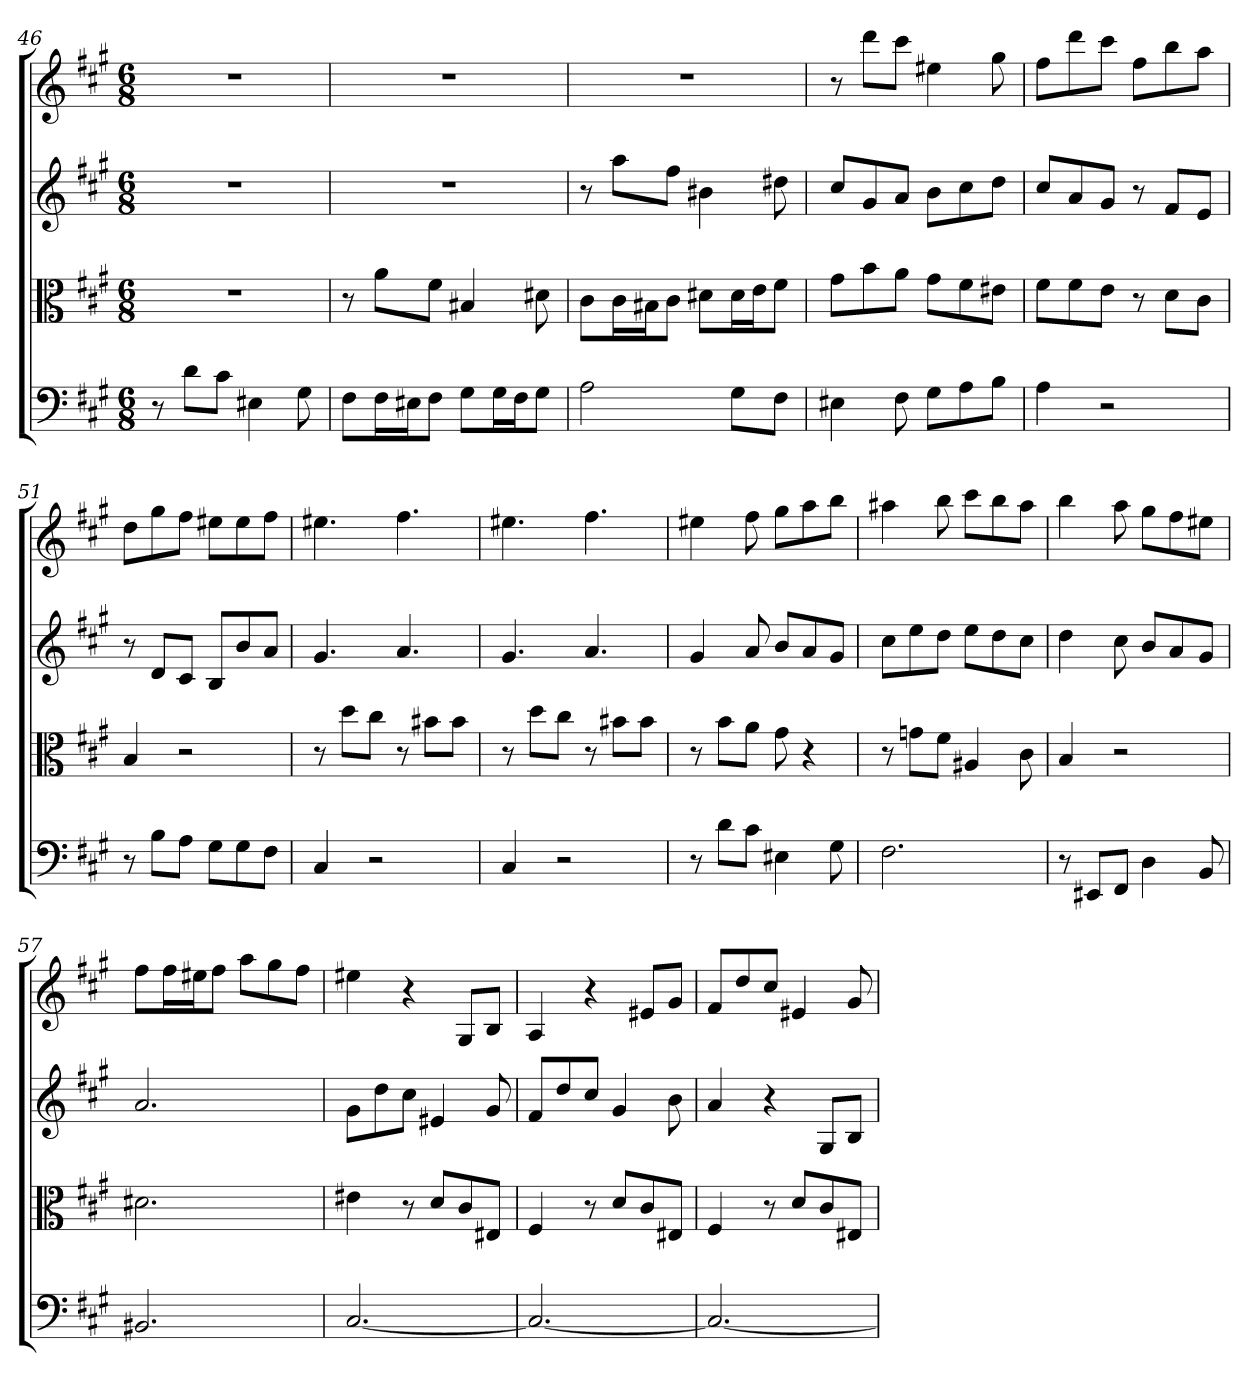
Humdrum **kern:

**kern	**kern	**kern	**kern
*part4	*part3	*part2	*part1
*staff4	*staff3	*staff2	*staff1
*clefF4	*clefC3	*	*
*k[f#c#g#]	*k[f#c#g#]	*k[f#c#g#]	*k[f#c#g#]
*f#:	*f#:	*f#:	*f#:
*M6/8	*M6/8	*M6/8	*M6/8
=46	=46	=46	=46
8r	2.r	2.r	2.r
8d\L	.	.	.
8c#\J	.	.	.
4E#X	.	.	.
8G#	.	.	.
=47	=47	=47	=47
8F#\L	8r	2.r	2.r
16F#\L	8a\L	.	.
16E#X\J	.	.	.
8F#\J	8f#\J	.	.
8G#\L	4B#X	.	.
16G#\L	.	.	.
16F#\J	.	.	.
8G#\J	8d#X	.	.
=48	=48	=48	=48
2A	8c#\L	8r	2.r
.	16c#\L	8aaL	.
.	16B#X\J	.	.
.	8c#\J	8ff#J	.
.	8d#X\L	4b#X	.
8G#\L	16d#\L	.	.
.	16e\J	.	.
8F#\J	8f#\J	8dd#X	.
=49	=49	=49	=49
4E#X	8g#\L	8cc#L	8r
.	8b\	8g#	8dddL
8F#	8a\J	8aJ	8ccc#J
8G#\L	8g#\L	8bL	4ee#X
8A\	8f#\	8cc#	.
8B\J	8e#X\J	8ddJ	8gg#
=50	=50	=50	=50
4A	8f#\L	8cc#L	8ff#L
.	8f#\	8a	8ddd
2r	8e\J	8g#J	8ccc#J
.	8r	8r	8ff#L
.	8d\L	8f#L	8bb
.	8c#\J	8eJ	8aaJ
=51	=51	=51	=51
8r	4B	8r	8ddL
8B\L	.	8dL	8gg#
8A\J	2r	8c#J	8ff#J
8G#\L	.	8BL	8ee#XL
8G#\	.	8b	8ee#
8F#\J	.	8aJ	8ff#J
=52	=52	=52	=52
4C#	8r	4.g#	4.ee#X
.	8dd\L	.	.
2r	8cc#\J	.	.
.	8r	4.a	4.ff#
.	8b#X\L	.	.
.	8b#\J	.	.
=53	=53	=53	=53
4C#	8r	4.g#	4.ee#X
.	8dd\L	.	.
2r	8cc#\J	.	.
.	8r	4.a	4.ff#
.	8b#X\L	.	.
.	8b#\J	.	.
=54	=54	=54	=54
8r	8r	4g#	4ee#X
8d\L	8b\L	.	.
8c#\J	8a\J	8a	8ff#
4E#X	8g#	8bL	8gg#L
.	4r	8a	8aa
8G#	.	8g#J	8bbJ
=55	=55	=55	=55
2.F#	8r	8cc#L	4aa#X
.	8gn\L	8ee	.
.	8f#\J	8ddJ	8bb
.	4A#X	8eeL	8ccc#L
.	.	8dd	8bb
.	8c#	8cc#J	8aa#J
=56	=56	=56	=56
8r	4B	4dd	4bb
8EE#X/L	.	.	.
8FF#/J	2r	8cc#	8aa
4D	.	8bL	8gg#L
.	.	8a	8ff#
8BB	.	8g#J	8ee#XJ
=57	=57	=57	=57
2.BB#X	2.d#X	2.a	8ff#L
.	.	.	16ff#L
.	.	.	16ee#XJ
.	.	.	8ff#J
.	.	.	8aaL
.	.	.	8gg#
.	.	.	8ff#J
=58	=58	=58	=58
[2.C#	4e#X	8g#L	4ee#X
.	.	8dd	.
.	8r	8cc#J	4r
.	8d/L	4e#X	.
.	8c#/	.	8G#L
.	8E#X/J	8g#	8BJ
=59	=59	=59	=59
2.C#_	4F#	8f#L	4A
.	.	8dd	.
.	8r	8cc#J	4r
.	8d/L	4g#	.
.	8c#/	.	8e#XL
.	8E#X/J	8b	8g#J
=60	=60	=60	=60
2.C#_	4F#	4a	8f#L
.	.	.	8dd
.	8r	4r	8cc#J
.	8d/L	.	4e#X
.	8c#/	8G#L	.
.	8E#X/J	8BJ	8g#
=	=	=	=
*-	*-	*-	*-
